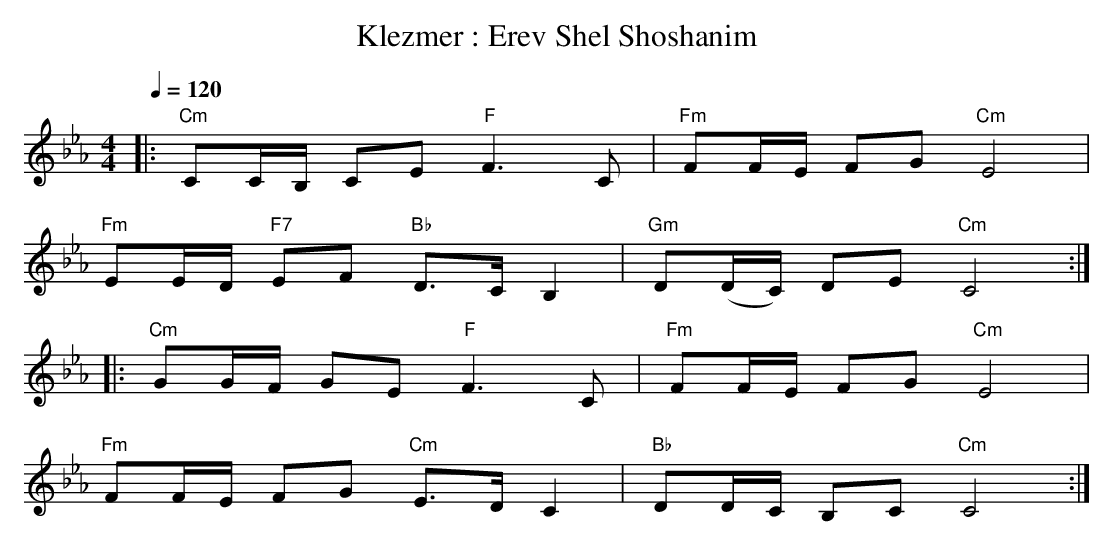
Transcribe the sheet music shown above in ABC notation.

X:1
T:Klezmer : Erev Shel Shoshanim
M:4/4
L:1/8
Q:1/4=120
K:Ebmaj
|: "Cm"CC/2B,/2 CE "F"F3 C | "Fm"FF/2E/2 FG "Cm"E4 |
"Fm"EE/2D/2 "F7"EF "Bb"D>C B,2 | "Gm"D(D/2C/2) DE "Cm"C4 ::
"Cm"GG/2F/2 GE "F"F3 C | "Fm"FF/2E/2 FG "Cm"E4 |
"Fm"FF/2E/2 FG "Cm"E>D C2 | "Bb"DD/2C/2 B,C "Cm"C4 :|
